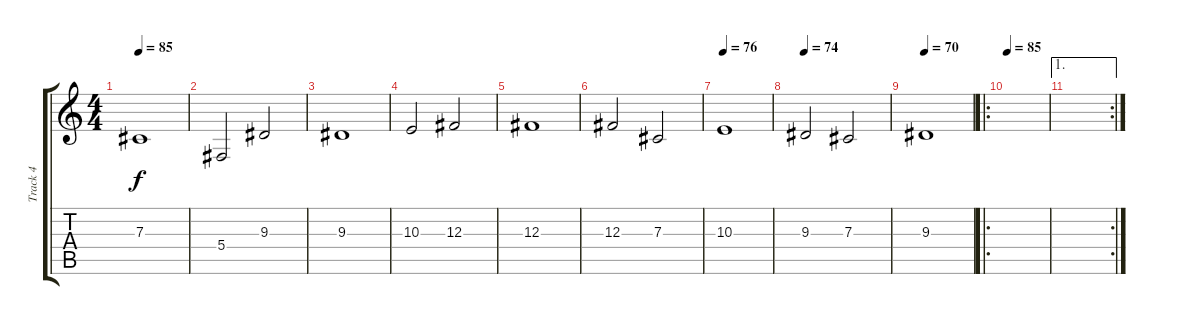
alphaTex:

\track ("Track 4" "Track 4") {instrument violin}
\staff {score tabs}
\tuning (Eb4 Bb3 Gb3 Db3 Ab2 Eb2) {hide}
\ts (4 4)
\tempo 85
\clef g2
\ks c
7.3.1{dy f} |
5.4.2 9.3.2 |
9.3.1 |
10.3.2 12.3.2 |
12.3.1 |
12.3.2 7.3.2 |
\tempo 76
10.3.1 |
\tempo 74
9.3.2 7.3.2 |
\tempo 70
9.3.1 |
\ro
\tempo 85
|
\ae 1
\rc 2
